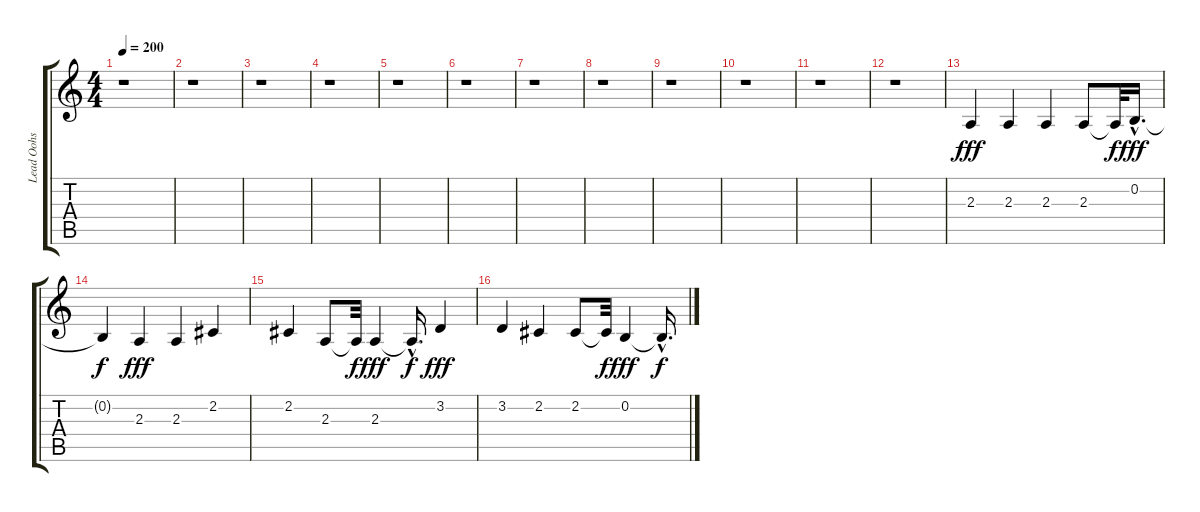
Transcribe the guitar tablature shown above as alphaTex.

\track ("Lead Oohs" "Lead Oohs") {instrument voiceoohs}
\staff {score tabs}
\tuning (E4 B3 G3 D3 A2 E2) {hide}
\ts (4 4)
\tempo 200
\clef g2
\ks c
r.1{dy fff instrument voiceoohs} |
r.1 |
r.1 |
r.1 |
r.1 |
r.1 |
r.1 |
r.1 |
r.1 |
r.1 |
r.1 |
r.1 |
2.3.4 2.3.4 2.3.4 2.3.8 2.3{t}.32{dy f} 0.2{hac}.16{d dy fff} |
0.2{t}.4{dy f} 2.3.4{dy fff} 2.3.4 2.2.4 |
2.2.4 2.3.8 2.3{t}.32{dy f} 2.3.4{dy fff} 2.3{hac t}.16{d dy f} 3.2.4{dy fff} |
3.2.4 2.2.4 2.2.8 2.2{t}.32{dy f} 0.2.4{dy fff} 0.2{hac t}.16{d dy f}
